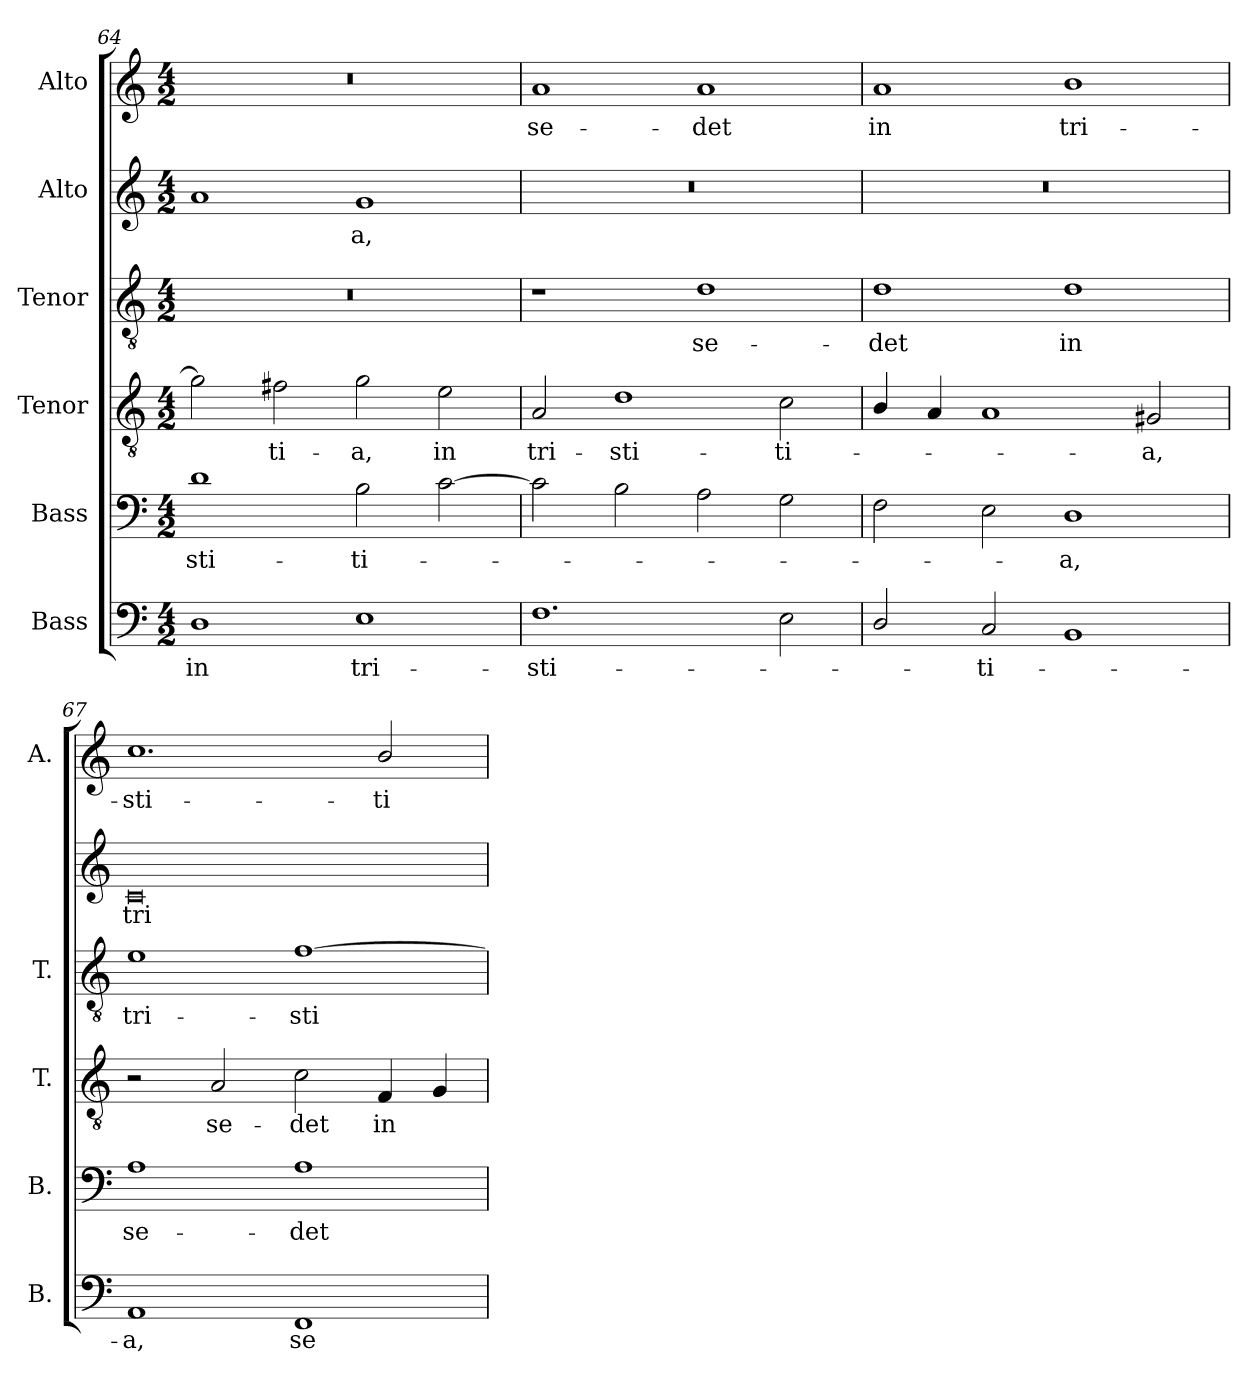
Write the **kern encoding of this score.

**kern	**text	**kern	**text	**kern	**text	**kern	**text	**kern	**text	**kern	**text
*part6	*part6	*part5	*part5	*part4	*part4	*part3	*part3	*part2	*part2	*part1	*part1
*staff6	*staff6	*staff5	*staff5	*staff4	*staff4	*staff3	*staff3	*staff2	*staff2	*staff1	*staff1
*I"Bass	*	*I"Bass	*	*I"Tenor	*	*I"Tenor	*	*I"Alto	*	*I"Alto	*
*I'B.	*	*I'B.	*	*I'T.	*	*I'T.	*	*	*	*I'A.	*
*clefF4	*	*clefF4	*	*clefGv2	*	*clefGv2	*	*clefG2	*	*clefG2	*
*	*	*	*	*ITrd7c12	*	*ITrd7c12	*	*	*	*	*
*k[]	*	*k[]	*	*k[]	*	*k[]	*	*k[]	*	*k[]	*
*C:	*	*C:	*	*C:	*	*C:	*	*C:	*	*C:	*
*M4/2	*	*M4/2	*	*M4/2	*	*M4/2	*	*M4/2	*	*M4/2	*
=64	=64	=64	=64	=64	=64	=64	=64	=64	=64	=64	=64
!	!LO:LY:b:color=#000000	!	!	!	!	!	!	!	!	!	!
!	!	!	!LO:LY:b:color=#000000	!	!	!LO:N:vis=1	!	!	!	!LO:N:vis=1	!
1Di	in	1di	-sti-	2Gi\]	.	0r	.	1ai	.	0r	.
!	!	!	!	!	!LO:LY:b:color=#000000	!	!	!	!	!	!
.	.	.	.	2F#Xi\	-ti-	.	.	.	.	.	.
!	!LO:LY:b:color=#000000	!	!	!	!	!	!	!	!	!	!
!	!	!	!LO:LY:b:color=#000000	!	!	!	!	!	!	!	!
!	!	!	!	!	!LO:LY:b:color=#000000	!	!	!	!	!	!
!	!	!	!	!	!	!	!	!	!LO:LY:b:color=#000000	!	!
1Ei	tri-	2Bi\	-ti-	2Gi\	-a,	.	.	1gi	-a,	.	.
!	!	!	!	!	!LO:LY:b:color=#000000	!	!	!	!	!	!
.	.	[2ci\	.	2Ei\	in	.	.	.	.	.	.
=65	=65	=65	=65	=65	=65	=65	=65	=65	=65	=65	=65
!	!LO:LY:b:color=#000000	!	!	!	!	!	!	!	!	!	!
!	!	!	!	!	!LO:LY:b:color=#000000	!	!	!LO:N:vis=1	!	!	!
!	!	!	!	!	!	!	!	!	!	!	!LO:LY:b:color=#000000
1.Fi	-sti-	2ci\]	.	2AAi/	tri-	1r	.	0r	.	1ai	se-
!	!	!	!	!	!LO:LY:b:color=#000000	!	!	!	!	!	!
.	.	2Bi\	.	1Di	-sti-	.	.	.	.	.	.
!	!	!	!	!	!	!	!LO:LY:b:color=#000000	!	!	!	!
!	!	!	!	!	!	!	!	!	!	!	!LO:LY:b:color=#000000
.	.	2Ai\	.	.	.	1Di	se-	.	.	1ai	-det
!	!	!	!	!	!LO:LY:b:color=#000000	!	!	!	!	!	!
2Ei\	.	2Gi\	.	2Ci\	-ti-	.	.	.	.	.	.
!!LO:LB:g=z
=66	=66	=66	=66	=66	=66	=66	=66	=66	=66	=66	=66
!	!	!	!	!	!	!	!LO:LY:b:color=#000000	!LO:N:vis=1	!	!	!
!	!	!	!	!	!	!	!	!	!	!	!LO:LY:b:color=#000000
2Di/	.	2Fi\	.	4BBi/	.	1Di	-det	0r	.	1ai	in
.	.	.	.	4AAi/	.	.	.	.	.	.	.
!	!LO:LY:b:color=#000000	!	!	!	!	!	!	!	!	!	!
2Ci/	-ti-	2Ei\	.	1AAi	.	.	.	.	.	.	.
!	!	!	!LO:LY:b:color=#000000	!	!	!	!	!	!	!	!
!	!	!	!	!	!	!	!LO:LY:b:color=#000000	!	!	!	!
!	!	!	!	!	!	!	!	!	!	!	!LO:LY:b:color=#000000
1BBi	.	1Di	-a,	.	.	1Di	in	.	.	1bi	tri-
!	!	!	!	!	!LO:LY:b:color=#000000	!	!	!	!	!	!
.	.	.	.	2GG#Xi/	-a,	.	.	.	.	.	.
=67	=67	=67	=67	=67	=67	=67	=67	=67	=67	=67	=67
!	!LO:LY:b:color=#000000	!	!	!	!	!	!	!	!	!	!
!	!	!	!LO:LY:b:color=#000000	!	!	!	!	!	!	!	!
!	!	!	!	!	!	!	!LO:LY:b:color=#000000	!	!	!	!
!	!	!	!	!	!	!	!	!	!LO:LY:b:color=#000000	!	!
!	!	!	!	!	!	!	!	!	!	!	!LO:LY:b:color=#000000
1AAi	-a,	1Ai	se-	2r	.	1Ei	tri-	0ci	tri-	1.cci	-sti-
!	!	!	!	!	!LO:LY:b:color=#000000	!	!	!	!	!	!
.	.	.	.	2AAi/	se-	.	.	.	.	.	.
!	!LO:LY:b:color=#000000	!	!	!	!	!	!	!	!	!	!
!	!	!	!LO:LY:b:color=#000000	!	!	!	!	!	!	!	!
!	!	!	!	!	!LO:LY:b:color=#000000	!	!	!	!	!	!
!	!	!	!	!	!	!	!LO:LY:b:color=#000000	!	!	!	!
1FFi	se-	1Ai	-det	2Ci\	-det	[1Fi	-sti-	.	.	.	.
!	!	!	!	!	!LO:LY:b:color=#000000	!	!	!	!	!	!
!	!	!	!	!	!	!	!	!	!	!	!LO:LY:b:color=#000000
.	.	.	.	4FFi/	in	.	.	.	.	2bi/	-ti-
.	.	.	.	4GGi/	.	.	.	.	.	.	.
=	=	=	=	=	=	=	=	=	=	=	=
*-	*-	*-	*-	*-	*-	*-	*-	*-	*-	*-	*-
